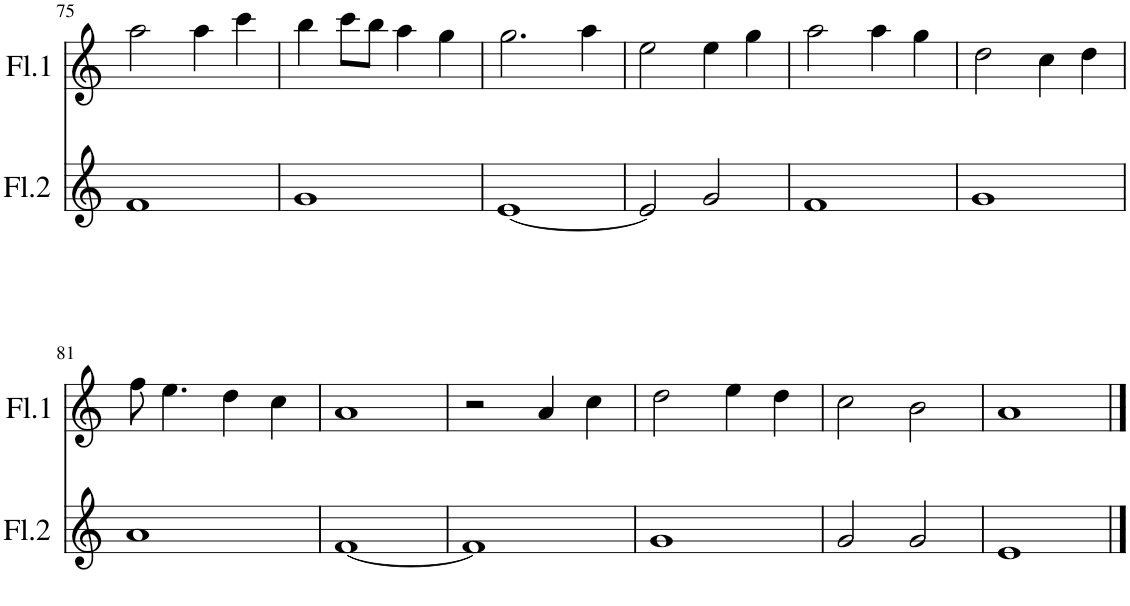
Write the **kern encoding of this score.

**kern	**kern
*part2	*part1
*staff2	*staff1
*I"Flauta 2	*I"Flauta 1
*I'Fl.2	*I'Fl.1
!!LO:PB:g=z
*clefG2	*clefG2
*k[]	*k[]
*M4/4	*M4/4
=75	=75
1f	2aa\
.	4aa\
.	4ccc\
=76	=76
1g	4bb\
.	8ccc\L
.	8bb\J
.	4aa\
.	4gg\
=77	=77
[1e	2.gg\
.	4aa\
=78	=78
2e/]	2ee\
2g/	4ee\
.	4gg\
=79	=79
1f	2aa\
.	4aa\
.	4gg\
=80	=80
1g	2dd\
.	4cc\
.	4dd\
!!LO:LB:g=z
=81	=81
1a	8ff\
.	4.ee\
.	4dd\
.	4cc\
=82	=82
[1f	1a
=83	=83
1f]	2r
.	4a/
.	4cc\
=84	=84
1g	2dd\
.	4ee\
.	4dd\
=85	=85
2g/	2cc\
2g/	2b\
=86	=86
1e	1a
==	==
*-	*-
